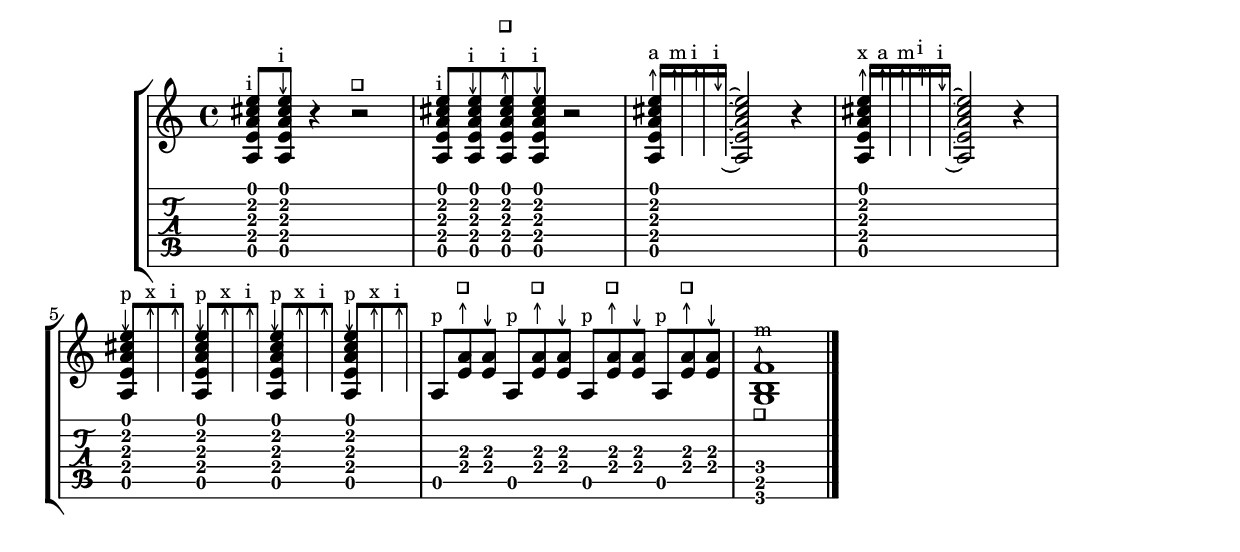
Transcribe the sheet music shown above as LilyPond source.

% Do not edit this file; it is automatically
% generated from Documentation/snippets/new
% This file is in the public domain.
%% Note: this file works from version 2.13.10
\version "2.13.16"

\header {
  lsrtags = "fretted-strings"

  texidoc = "
For flamenco guitar, special notation is used:


@itemize

@item
a golpe symbol to indicate a slap on the guitar body with the nail of
the ring finger

@item
an arrow to indicate (the direction of) strokes

@item
different letters for fingering (@qq{p}: thumb, @qq{i}: index finger,
@qq{m}: middle finger, @qq{a}: ring finger and @qq{x}: little finger)

@item
3- and 4-finger rasgueados: stroke upwards with all fingers, ending
with an up- and down using the index finger

@item
abanicos: strokes (in tuples) with thumb (down), little and index finger
(both up) (there is also an abanico 2 where middle and ring finger are
used instead of the little finger)

@item
alza pua: fast playing with the thumb

@end itemize


Most figures use arrows in combination with fingering; with abanicos
and rasgueados, noteheads are printed only for the first chord.

This snippet contains some header-like code that can be copied as
@samp{flamenco.ly} and included in source files.

"
  doctitle = "Flamenco notation"
} % begin verbatim


%%%%%%%%%%%%%%%%%%%%%%%%%%%%%%%%%%%%%%%%%%%
%%%%%%%  Cut here ----- Start 'flamenco.ly'

% Text indicators
abanico = \markup { \italic Abanico }
rasgueaso = \markup { \italic Ras. }
alzapua = \markup { \italic Alzapua }

% Finger stroke symbols
strokeUp = \markup { \postscript #"
  0.1     setlinewidth
  0.5 0   moveto
  0.5 2   lineto
  0.2 1.4 lineto
  0.5 2   moveto
  0.8 1.4 lineto
  stroke
"}

strokeDown = \markup { \postscript #"
  0.1     setlinewidth
  0.5 2   moveto
  0.5 0   lineto
  0.2 0.6 lineto
  0.5 0   moveto
  0.8 0.6 lineto
  stroke
"}

% Golpe symbol
golpe = \markup { \postscript #"
  0.2 setlinewidth
  0 0 moveto
  1 0 lineto
  1 1 lineto
  stroke
  "\postscript #"
  0.1       setlinewidth
  -0.6 -0.1  moveto
  -0.6  1.0 lineto
  0.5  1.0 lineto
  stroke
"}

strokeUpGolpe = \markup { \column { \golpe \line { \strokeUp } } }
iUpGolpe = \markup { \column { \golpe \line { \small i } \line { \strokeUp } } }

% Strokes for all fingers
pUp   = \markup { \column { \small p \line { \strokeUp } } }
pDown = \markup { \column { \small p \line { \strokeDown } } }
iUp   = \markup { \column { \small i \line { \strokeUp } } }
iDown = \markup { \column { \small i \line { \strokeDown } } }
mUp   = \markup { \column { \small m \line { \strokeUp } } }
mDown = \markup { \column { \small m \line { \strokeDown } } }
aUp   = \markup { \column { \small a \line { \strokeUp } } }
aDown = \markup { \column { \small a \line { \strokeDown } } }
xUp   = \markup { \column { \small x \line { \strokeUp } } }
xDown = \markup { \column { \small x \line { \strokeDown } } }


% Just handy :)
tupletOff = {
  \once \override TupletNumber #'stencil = ##f
  \once \override TupletBracket #'stencil = ##f
}

tupletsOff = {
  \override TupletNumber #'stencil = ##f
  \override TupletBracket #'bracket-visibility = #'if-no-beam
}

tupletsOn = {
  \override TupletBracket #'bracket-visibility = #'default
  \revert TupletNumber #'stencil
}

headsOff = {
  \override TabNoteHead #'transparent = ##t
  \override NoteHead #'transparent = ##t
  \override NoteHead #'no-ledgers = ##t
}

headsOn = {
  \override TabNoteHead #'transparent = ##f
  \override NoteHead #'transparent = ##f
  \override NoteHead #'no-ledgers = ##f
}

%%%%%%%  Cut here ----- End 'flamenco.ly'
%%%%%%%%%%%%%%%%%%%%%%%%%%%%%%%%%%%%%%%%%

part = \relative c' {
  <a, e' a cis e>8^\iUp
  <a e' a cis e>8^\iDown
  r4
  r2^\golpe

  <a e' a cis e>8^\iUp
  <a e' a cis e>8^\iDown
  <a e' a cis e>8^\iUpGolpe
  <a e' a cis e>8^\iDown
  r2

  <a e' a cis e>16^\aUp
  \headsOff
  <a e' a cis e>^\mUp
  <a e' a cis e>^\iUp
  <a e' a cis e>^\iDown~
  \headsOn
  <a e' a cis e>2
  r4

  \tupletOff
  \times 4/5 {
    <a e' a cis e>16^\xUp
    \headsOff
    <a e' a cis e>^\aUp
    <a e' a cis e>^\mUp
    <a e' a cis e>^\iUp
    <a e' a cis e>^\iDown~
    \headsOn
  }
  <a e' a cis e>2
  r4

  \tupletsOff
  \times 2/3 {
    <a e' a cis e>8^\pDown
    \headsOff
    <a e' a cis e>^\xUp
    <a e' a cis e>^\iUp
    \headsOn
  }

  \times 2/3 {
    <a e' a cis e>8^\pDown
    \headsOff
    <a e' a cis e>^\xUp
    <a e' a cis e>^\iUp
    \headsOn
  }

  \times 2/3 {
    <a e' a cis e>8^\pDown
    \headsOff
    <a e' a cis e>^\xUp
    <a e' a cis e>^\iUp
    \headsOn
  }
  \times 2/3 {
    <a e' a cis e>8^\pDown
    \headsOff
    <a e' a cis e>^\xUp
    <a e' a cis e>^\iUp
    \headsOn
  }

  \tupletsOff
  \override Beam #'positions = #'(2 . 2)
  \times 2/3 {
    a8^\markup{ \small p }
    <e' a>^\strokeUpGolpe
    <e a>^\strokeDown
  }
  \times 2/3 {
    a,8^\markup{ \small p }
    <e' a>^\strokeUpGolpe
    <e a>^\strokeDown
  }
  \times 2/3 {
    a,8^\markup{ \small p }
    <e' a>^\strokeUpGolpe
    <e a>^\strokeDown
  }
  \times 2/3 {
    a,8^\markup{ \small p }
    <e' a>^\strokeUpGolpe
    <e a>^\strokeDown
  }
  \tupletsOn

  \once \override TextScript #'extra-offset = #'(0 . -1)
  <g, b f'>1_\golpe^\mUp
  \bar "|."
}

\score {
  \new StaffGroup <<
    \context Staff = "part" <<
      \clef G
      \transpose c c'
      {
        \part
      }
    >>
    \context TabStaff {
      \part
    }
  >>
  \layout {
    ragged-right = ##t
  }
}
